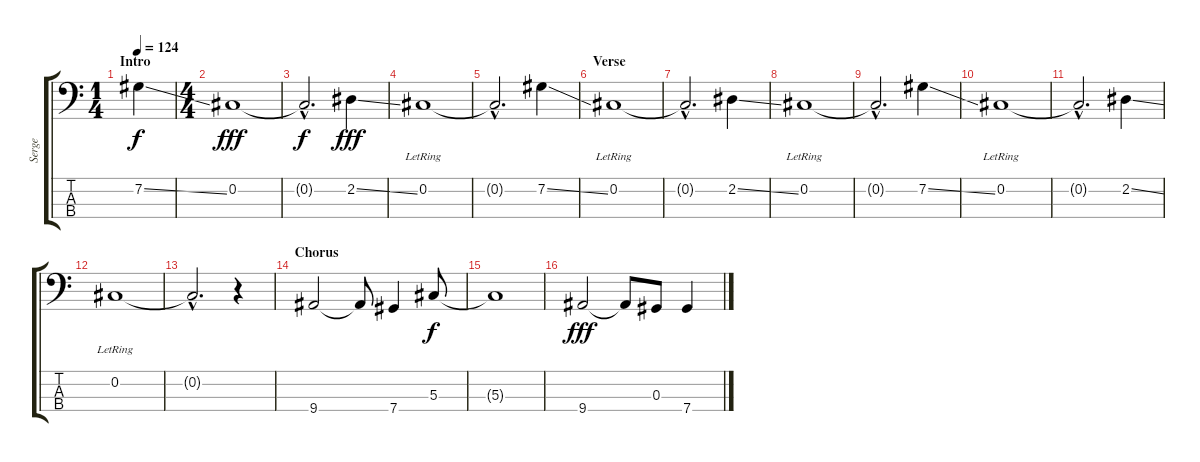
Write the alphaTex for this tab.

\track ("Serge" "Serge") {instrument electricbassfinger}
\staff {score tabs}
\tuning (Gb2 Db2 Ab1 Db1) {hide}
\ts (1 4)
\section ("" "Intro")
\tempo 124
\clef f4
\ks c
7.2{ss}.4{dy f instrument electricbassfinger} |
\ts (4 4)
0.2.1{dy fff} |
0.2{hac t}.2{d dy f} 2.2{ss}.4{dy fff} |
0.2{lr}.1 |
0.2{hac t}.2{d} 7.2{ss}.4 |
\section ("" "Verse")
0.2{lr}.1 |
0.2{hac t}.2{d} 2.2{ss}.4 |
0.2{lr}.1 |
0.2{hac t}.2{d} 7.2{ss}.4 |
0.2{lr}.1 |
0.2{hac t}.2{d} 2.2{ss}.4 |
0.2{lr}.1 |
0.2{hac t}.2{d} r.4 |
\section ("" "Chorus")
9.4.2 9.4{t}.8 7.4.4 5.3.8{dy f} |
5.3{t}.1 |
9.4.2{dy fff} 9.4{t}.8 0.3.8 7.4{ss}.4
